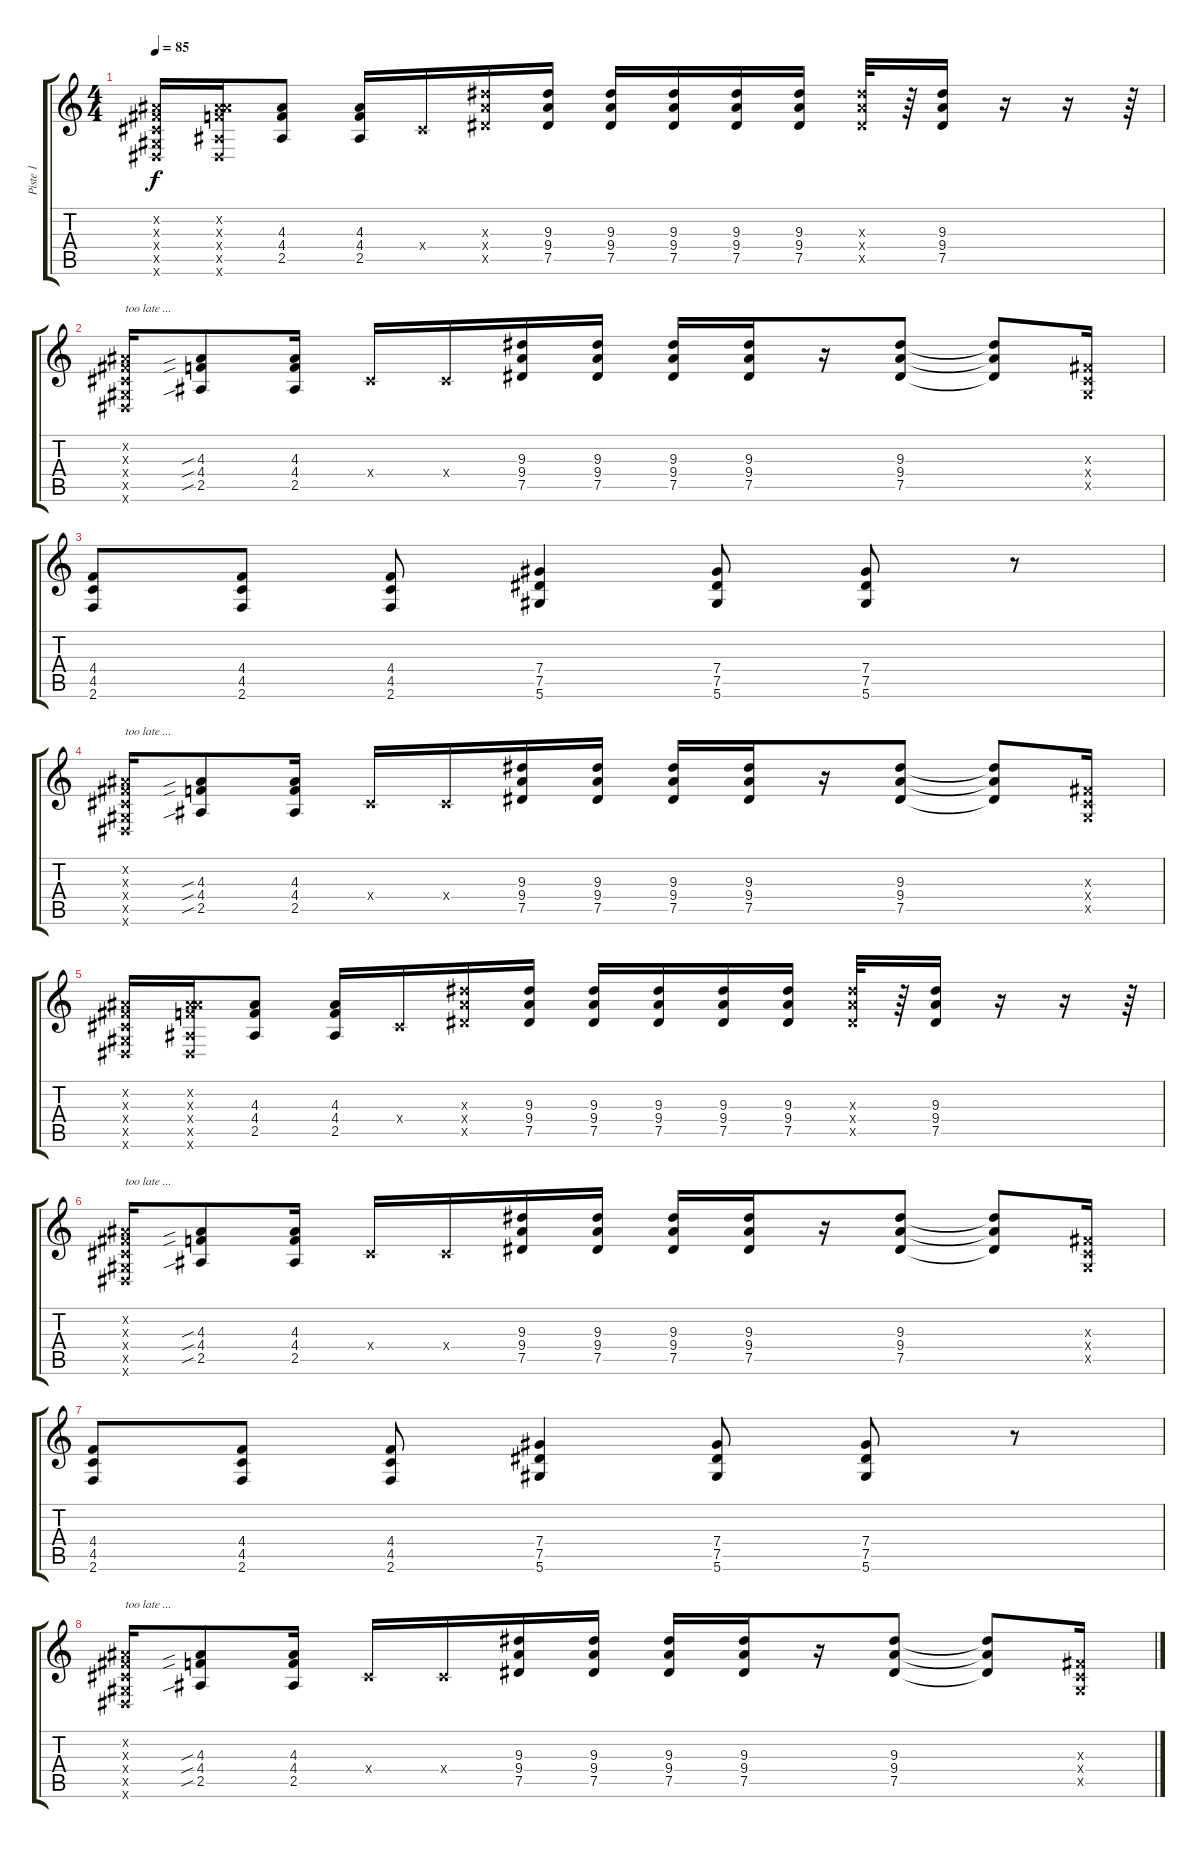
\track ("Piste 1" "Piste 1") {instrument overdrivenguitar}
\staff {score tabs}
\tuning (Eb4 Bb3 Gb3 Db3 Ab2 Eb2) {hide}
\ts (4 4)
\tempo 85
\clef g2
\ks c
(0.2{x} 0.3{x} 0.4{x} 0.5{x} 0.6{x}).16{dy f} (0.2{x} 4.3{x} 4.4{x} 2.5{x} 0.6{x}).16 (4.3 4.4 2.5).8 (4.3 4.4 2.5).16 0.4{x}.16 (9.3{x} 9.4{x} 7.5{x}).16 (9.3 9.4 7.5).16 (9.3 9.4 7.5).16 (9.3 9.4 7.5).16 (9.3 9.4 7.5).16 (9.3 9.4 7.5).16 (9.3{x} 9.4{x} 7.5{x}).32 r.64 (9.3 9.4 7.5).16 r.16 r.16 r.64 |
(0.2{x} 0.3{x} 0.4{x} 0.5{x} 0.6{x}).16{txt "too late ..."} (4.3{sib} 4.4{sib} 2.5{sib}).8 (4.3 4.4 2.5).16 0.4{x}.16 0.4{x}.16 (9.3 9.4 7.5).16 (9.3 9.4 7.5).16 (9.3 9.4 7.5).16 (9.3 9.4 7.5).16 r.16 (9.3 9.4 7.5).8 (9.3{t} 9.4{t} 7.5{t}).8 (0.3{x} 0.4{x} 0.5{x}).16 |
(4.4 4.5 2.6).8 (4.4 4.5 2.6).8 (4.4 4.5 2.6).8 (7.4 7.5 5.6).4 (7.4 7.5 5.6).8 (7.4 7.5 5.6).8 r.8 |
(0.2{x} 0.3{x} 0.4{x} 0.5{x} 0.6{x}).16{txt "too late ..."} (4.3{sib} 4.4{sib} 2.5{sib}).8 (4.3 4.4 2.5).16 0.4{x}.16 0.4{x}.16 (9.3 9.4 7.5).16 (9.3 9.4 7.5).16 (9.3 9.4 7.5).16 (9.3 9.4 7.5).16 r.16 (9.3 9.4 7.5).8 (9.3{t} 9.4{t} 7.5{t}).8 (0.3{x} 0.4{x} 0.5{x}).16 |
(0.2{x} 0.3{x} 0.4{x} 0.5{x} 0.6{x}).16 (0.2{x} 4.3{x} 4.4{x} 2.5{x} 0.6{x}).16 (4.3 4.4 2.5).8 (4.3 4.4 2.5).16 0.4{x}.16 (9.3{x} 9.4{x} 7.5{x}).16 (9.3 9.4 7.5).16 (9.3 9.4 7.5).16 (9.3 9.4 7.5).16 (9.3 9.4 7.5).16 (9.3 9.4 7.5).16 (9.3{x} 9.4{x} 7.5{x}).32 r.64 (9.3 9.4 7.5).16 r.16 r.16 r.64 |
(0.2{x} 0.3{x} 0.4{x} 0.5{x} 0.6{x}).16{txt "too late ..."} (4.3{sib} 4.4{sib} 2.5{sib}).8 (4.3 4.4 2.5).16 0.4{x}.16 0.4{x}.16 (9.3 9.4 7.5).16 (9.3 9.4 7.5).16 (9.3 9.4 7.5).16 (9.3 9.4 7.5).16 r.16 (9.3 9.4 7.5).8 (9.3{t} 9.4{t} 7.5{t}).8 (0.3{x} 0.4{x} 0.5{x}).16 |
(4.4 4.5 2.6).8 (4.4 4.5 2.6).8 (4.4 4.5 2.6).8 (7.4 7.5 5.6).4 (7.4 7.5 5.6).8 (7.4 7.5 5.6).8 r.8 |
(0.2{x} 0.3{x} 0.4{x} 0.5{x} 0.6{x}).16{txt "too late ..."} (4.3{sib} 4.4{sib} 2.5{sib}).8 (4.3 4.4 2.5).16 0.4{x}.16 0.4{x}.16 (9.3 9.4 7.5).16 (9.3 9.4 7.5).16 (9.3 9.4 7.5).16 (9.3 9.4 7.5).16 r.16 (9.3 9.4 7.5).8 (9.3{t} 9.4{t} 7.5{t}).8 (0.3{x} 0.4{x} 0.5{x}).16
